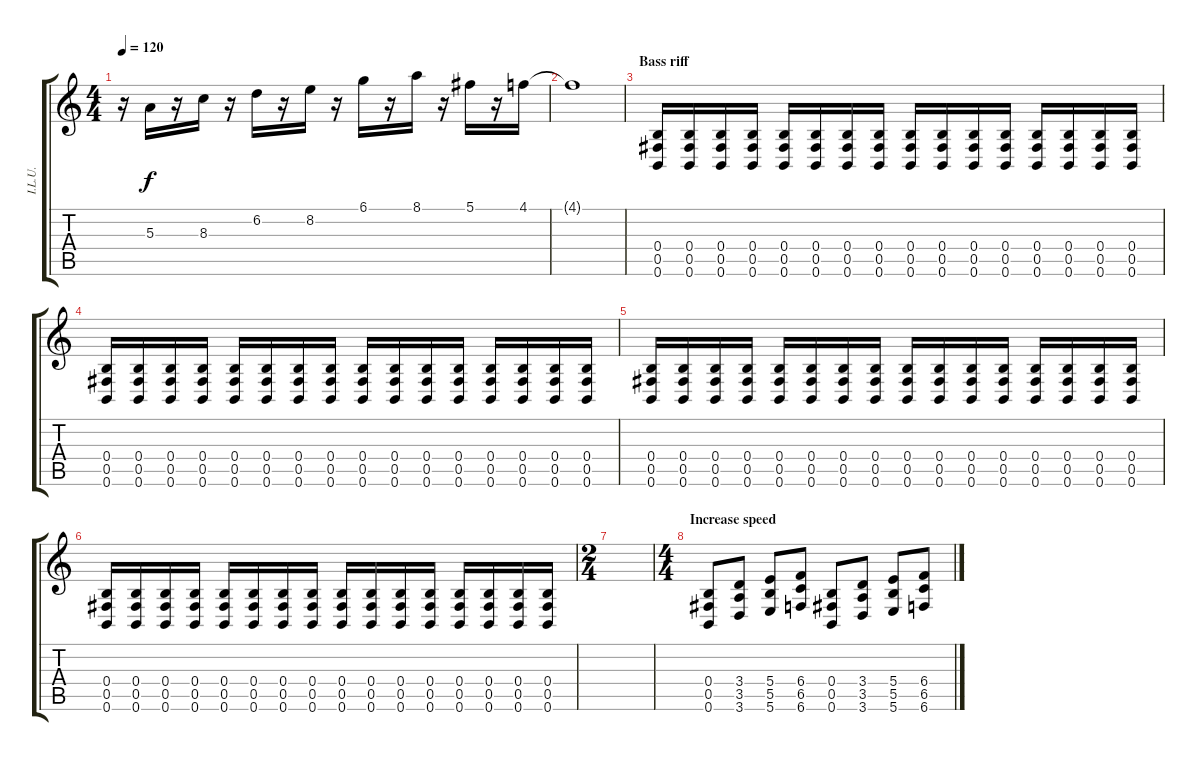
\track ("I.L.U." "I.L.U.") {instrument distortionguitar}
\staff {score tabs}
\tuning (Db4 Ab3 E3 B2 Gb2 B1) {hide}
\ts (4 4)
\tempo 120
\clef g2
\ks c
r.16{dy f} 5.3.16 r.16 8.3.16 r.16 6.2.16 r.16 8.2.16 r.16 6.1.16 r.16 8.1.16 r.16 5.1.16 r.16 4.1.16 |
4.1{t}.1 |
\section ("" "Bass riff")
(0.4 0.5 0.6).16 (0.4 0.5 0.6).16 (0.4 0.5 0.6).16 (0.4 0.5 0.6).16 (0.4 0.5 0.6).16 (0.4 0.5 0.6).16 (0.4 0.5 0.6).16 (0.4 0.5 0.6).16 (0.4 0.5 0.6).16 (0.4 0.5 0.6).16 (0.4 0.5 0.6).16 (0.4 0.5 0.6).16 (0.4 0.5 0.6).16 (0.4 0.5 0.6).16 (0.4 0.5 0.6).16 (0.4 0.5 0.6).16 |
(0.4 0.5 0.6).16 (0.4 0.5 0.6).16 (0.4 0.5 0.6).16 (0.4 0.5 0.6).16 (0.4 0.5 0.6).16 (0.4 0.5 0.6).16 (0.4 0.5 0.6).16 (0.4 0.5 0.6).16 (0.4 0.5 0.6).16 (0.4 0.5 0.6).16 (0.4 0.5 0.6).16 (0.4 0.5 0.6).16 (0.4 0.5 0.6).16 (0.4 0.5 0.6).16 (0.4 0.5 0.6).16 (0.4 0.5 0.6).16 |
(0.4 0.5 0.6).16 (0.4 0.5 0.6).16 (0.4 0.5 0.6).16 (0.4 0.5 0.6).16 (0.4 0.5 0.6).16 (0.4 0.5 0.6).16 (0.4 0.5 0.6).16 (0.4 0.5 0.6).16 (0.4 0.5 0.6).16 (0.4 0.5 0.6).16 (0.4 0.5 0.6).16 (0.4 0.5 0.6).16 (0.4 0.5 0.6).16 (0.4 0.5 0.6).16 (0.4 0.5 0.6).16 (0.4 0.5 0.6).16 |
(0.4 0.5 0.6).16 (0.4 0.5 0.6).16 (0.4 0.5 0.6).16 (0.4 0.5 0.6).16 (0.4 0.5 0.6).16 (0.4 0.5 0.6).16 (0.4 0.5 0.6).16 (0.4 0.5 0.6).16 (0.4 0.5 0.6).16 (0.4 0.5 0.6).16 (0.4 0.5 0.6).16 (0.4 0.5 0.6).16 (0.4 0.5 0.6).16 (0.4 0.5 0.6).16 (0.4 0.5 0.6).16 (0.4 0.5 0.6).16 |
\ts (2 4)
|
\ts (4 4)
\section ("" "Increase speed")
(0.4 0.5 0.6).8 (3.4 3.5 3.6).8 (5.4 5.5 5.6).8 (6.4 6.5 6.6).8 (0.4 0.5 0.6).8 (3.4 3.5 3.6).8 (5.4 5.5 5.6).8 (6.4 6.5 6.6).8
